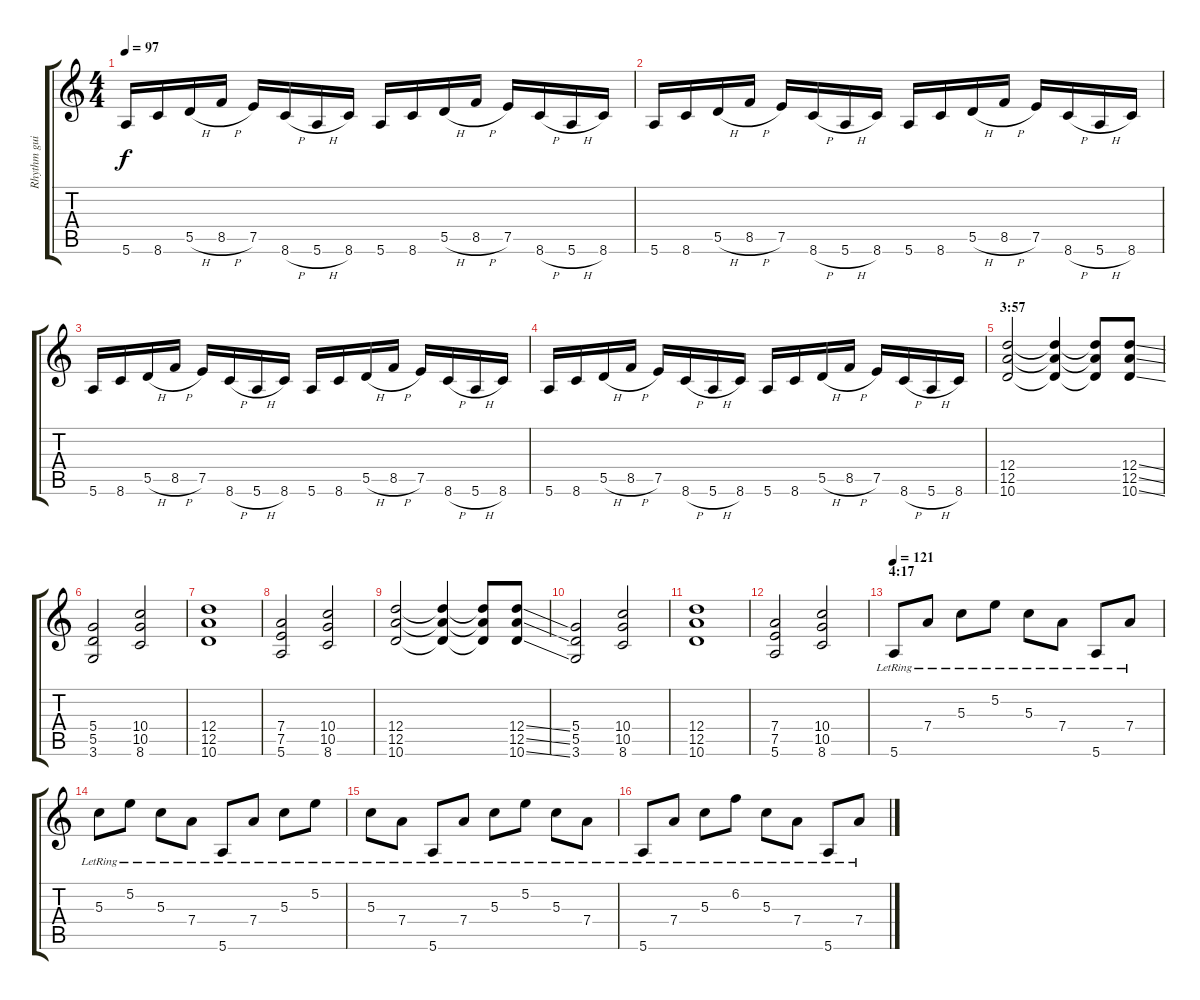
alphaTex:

\track ("Rhythm guitar" "Rhythm gui") {instrument overdrivenguitar}
\staff {score tabs}
\tuning (E4 B3 G3 D3 A2 E2) {hide}
\ts (4 4)
\tempo 97
\clef g2
\ks c
5.6.16{dy f} 8.6.16 5.5{h}.16 8.5{h}.16 7.5.16 8.6{h}.16 5.6{h}.16 8.6.16 5.6.16 8.6.16 5.5{h}.16 8.5{h}.16 7.5.16 8.6{h}.16 5.6{h}.16 8.6.16 |
5.6.16 8.6.16 5.5{h}.16 8.5{h}.16 7.5.16 8.6{h}.16 5.6{h}.16 8.6.16 5.6.16 8.6.16 5.5{h}.16 8.5{h}.16 7.5.16 8.6{h}.16 5.6{h}.16 8.6.16 |
5.6.16 8.6.16 5.5{h}.16 8.5{h}.16 7.5.16 8.6{h}.16 5.6{h}.16 8.6.16 5.6.16 8.6.16 5.5{h}.16 8.5{h}.16 7.5.16 8.6{h}.16 5.6{h}.16 8.6.16 |
5.6.16 8.6.16 5.5{h}.16 8.5{h}.16 7.5.16 8.6{h}.16 5.6{h}.16 8.6.16 5.6.16 8.6.16 5.5{h}.16 8.5{h}.16 7.5.16 8.6{h}.16 5.6{h}.16 8.6.16 |
\section ("" "3:57")
(12.4 12.5 10.6).2 (12.4{t} 12.5{t} 10.6{t}).4 (12.4{t} 12.5{t} 10.6{t}).8 (12.4{ss} 12.5{ss} 10.6{ss}).8 |
(5.4 5.5 3.6).2 (10.4 10.5 8.6).2 |
(12.4 12.5 10.6).1 |
(7.4 7.5 5.6).2 (10.4 10.5 8.6).2 |
(12.4 12.5 10.6).2 (12.4{t} 12.5{t} 10.6{t}).4 (12.4{t} 12.5{t} 10.6{t}).8 (12.4{ss} 12.5{ss} 10.6{ss}).8 |
(5.4 5.5 3.6).2 (10.4 10.5 8.6).2 |
(12.4 12.5 10.6).1 |
(7.4 7.5 5.6).2 (10.4 10.5 8.6).2 |
\section ("" "4:17")
\tempo 121
5.6{lr}.8{volume 11 balance 0 instrument electricguitarjazz} 7.4{lr}.8 5.3{lr}.8 5.2{lr}.8 5.3{lr}.8 7.4{lr}.8 5.6{lr}.8 7.4{lr}.8 |
5.3{lr}.8 5.2{lr}.8 5.3{lr}.8 7.4{lr}.8 5.6{lr}.8 7.4{lr}.8 5.3{lr}.8 5.2{lr}.8 |
5.3{lr}.8 7.4{lr}.8 5.6{lr}.8 7.4{lr}.8 5.3{lr}.8 5.2{lr}.8 5.3{lr}.8 7.4{lr}.8 |
5.6{lr}.8{volume 11 balance 0 instrument electricguitarjazz} 7.4{lr}.8 5.3{lr}.8 6.2{lr}.8 5.3{lr}.8 7.4{lr}.8 5.6{lr}.8 7.4{lr}.8
